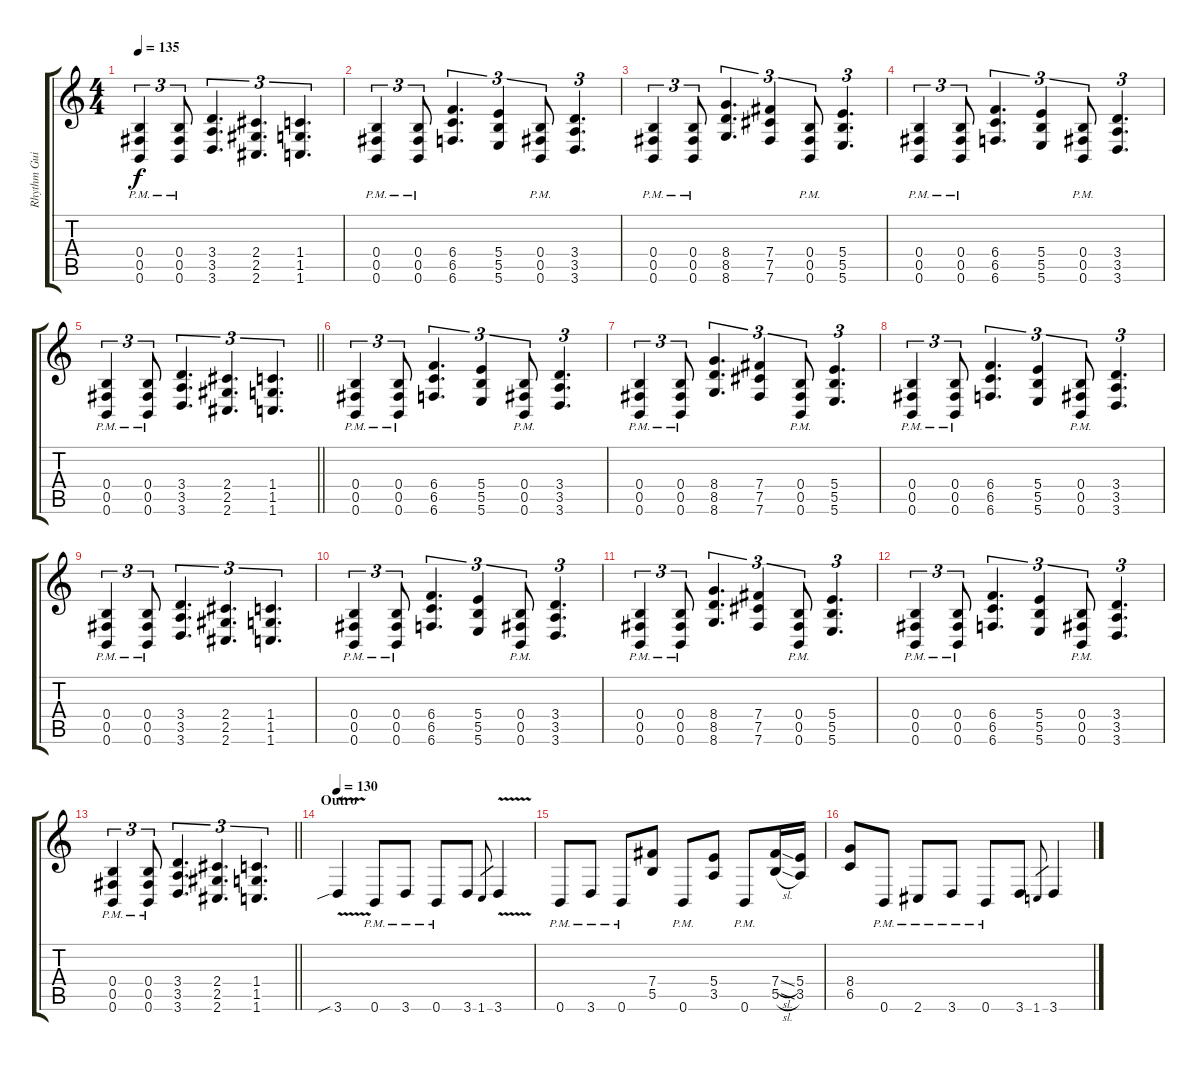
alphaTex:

\track ("Rhythm Guitar 1" "Rhythm Gui") {instrument distortionguitar}
\staff {score tabs}
\tuning (Db4 Ab3 E3 B2 Gb2 B1) {hide}
\ts (4 4)
\tempo 135
\clef g2
\ks c
(0.4{pm} 0.5{pm} 0.6{pm}).4{tu (3 2) dy f} (0.4{pm} 0.5 0.6).8{tu (3 2)} (3.4 3.5 3.6).4{d tu (3 2)} (2.4 2.5 2.6).4{d tu (3 2)} (1.4 1.5 1.6).4{d tu (3 2)} |
(0.4{pm} 0.5{pm} 0.6{pm}).4{tu (3 2)} (0.4{pm} 0.5 0.6).8{tu (3 2)} (6.4 6.5 6.6).4{d tu (3 2)} (5.4 5.5 5.6).4{tu (3 2)} (0.4{pm} 0.5{pm} 0.6{pm}).8{tu (3 2)} (3.4 3.5 3.6).4{d tu (3 2)} |
(0.4{pm} 0.5{pm} 0.6{pm}).4{tu (3 2)} (0.4{pm} 0.5 0.6).8{tu (3 2)} (8.4 8.5 8.6).4{d tu (3 2)} (7.4 7.5 7.6).4{tu (3 2)} (0.4{pm} 0.5{pm} 0.6{pm}).8{tu (3 2)} (5.4 5.5 5.6).4{d tu (3 2)} |
(0.4{pm} 0.5{pm} 0.6{pm}).4{tu (3 2)} (0.4{pm} 0.5 0.6).8{tu (3 2)} (6.4 6.5 6.6).4{d tu (3 2)} (5.4 5.5 5.6).4{tu (3 2)} (0.4{pm} 0.5{pm} 0.6{pm}).8{tu (3 2)} (3.4 3.5 3.6).4{d tu (3 2)} |
\barLineRight lightlight
(0.4{pm} 0.5{pm} 0.6{pm}).4{tu (3 2)} (0.4{pm} 0.5 0.6).8{tu (3 2)} (3.4 3.5 3.6).4{d tu (3 2)} (2.4 2.5 2.6).4{d tu (3 2)} (1.4 1.5 1.6).4{d tu (3 2)} |
\section ("" "")
(0.4{pm} 0.5{pm} 0.6{pm}).4{tu (3 2)} (0.4{pm} 0.5 0.6).8{tu (3 2)} (6.4 6.5 6.6).4{d tu (3 2)} (5.4 5.5 5.6).4{tu (3 2)} (0.4{pm} 0.5{pm} 0.6{pm}).8{tu (3 2)} (3.4 3.5 3.6).4{d tu (3 2)} |
(0.4{pm} 0.5{pm} 0.6{pm}).4{tu (3 2)} (0.4{pm} 0.5 0.6).8{tu (3 2)} (8.4 8.5 8.6).4{d tu (3 2)} (7.4 7.5 7.6).4{tu (3 2)} (0.4{pm} 0.5{pm} 0.6{pm}).8{tu (3 2)} (5.4 5.5 5.6).4{d tu (3 2)} |
(0.4{pm} 0.5{pm} 0.6{pm}).4{tu (3 2)} (0.4{pm} 0.5 0.6).8{tu (3 2)} (6.4 6.5 6.6).4{d tu (3 2)} (5.4 5.5 5.6).4{tu (3 2)} (0.4{pm} 0.5{pm} 0.6{pm}).8{tu (3 2)} (3.4 3.5 3.6).4{d tu (3 2)} |
(0.4{pm} 0.5{pm} 0.6{pm}).4{tu (3 2)} (0.4{pm} 0.5 0.6).8{tu (3 2)} (3.4 3.5 3.6).4{d tu (3 2)} (2.4 2.5 2.6).4{d tu (3 2)} (1.4 1.5 1.6).4{d tu (3 2)} |
(0.4{pm} 0.5{pm} 0.6{pm}).4{tu (3 2)} (0.4{pm} 0.5 0.6).8{tu (3 2)} (6.4 6.5 6.6).4{d tu (3 2)} (5.4 5.5 5.6).4{tu (3 2)} (0.4{pm} 0.5{pm} 0.6{pm}).8{tu (3 2)} (3.4 3.5 3.6).4{d tu (3 2)} |
(0.4{pm} 0.5{pm} 0.6{pm}).4{tu (3 2)} (0.4{pm} 0.5 0.6).8{tu (3 2)} (8.4 8.5 8.6).4{d tu (3 2)} (7.4 7.5 7.6).4{tu (3 2)} (0.4{pm} 0.5{pm} 0.6{pm}).8{tu (3 2)} (5.4 5.5 5.6).4{d tu (3 2)} |
(0.4{pm} 0.5{pm} 0.6{pm}).4{tu (3 2)} (0.4{pm} 0.5 0.6).8{tu (3 2)} (6.4 6.5 6.6).4{d tu (3 2)} (5.4 5.5 5.6).4{tu (3 2)} (0.4{pm} 0.5{pm} 0.6{pm}).8{tu (3 2)} (3.4 3.5 3.6).4{d tu (3 2)} |
\barLineRight lightlight
(0.4{pm} 0.5{pm} 0.6{pm}).4{tu (3 2)} (0.4{pm} 0.5 0.6).8{tu (3 2)} (3.4 3.5 3.6).4{d tu (3 2)} (2.4 2.5 2.6).4{d tu (3 2)} (1.4 1.5 1.6).4{d tu (3 2)} |
\section ("" "Outro")
\tempo 130
3.6{v sib}.4 0.6{pm}.8 3.6{pm}.8 0.6{pm}.8 3.6.8 1.6.8{gr} 3.6{v}.4 |
0.6{pm}.8 3.6{pm}.8 0.6{pm}.8 (7.4 5.5).8 0.6{pm}.8 (5.4 3.5).8 0.6{pm}.8 (7.4{sl} 5.5{sl}).16 (5.4 3.5).16 |
(8.4 6.5).8 0.6{pm}.8 2.6{pm}.8 3.6{pm}.8 0.6{pm}.8 3.6.8 1.6.8{gr} 3.6.4
